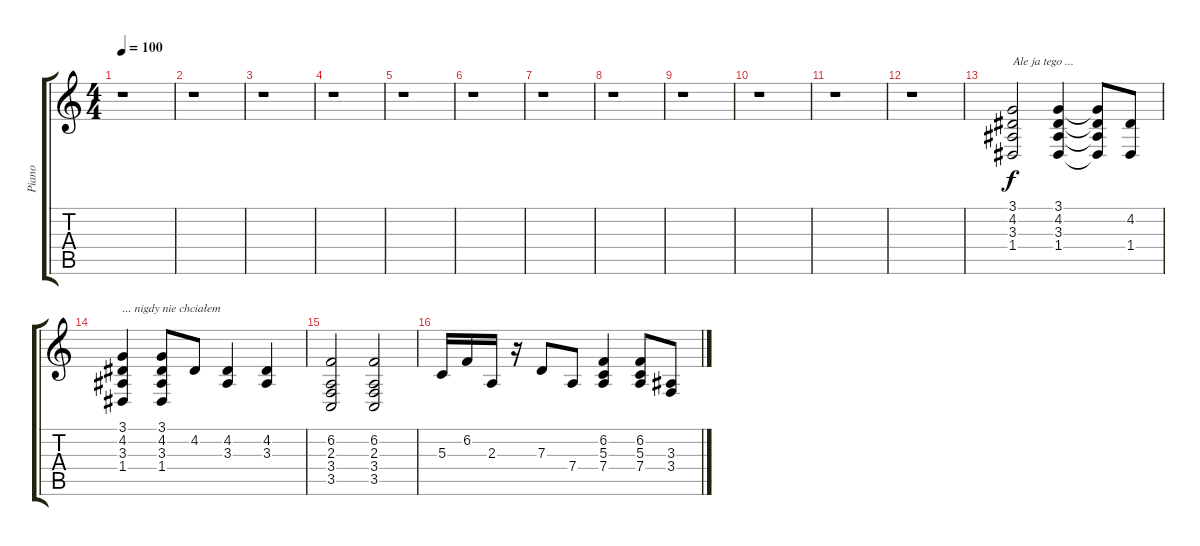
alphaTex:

\track ("Piano" "Piano") {instrument brightacousticpiano}
\staff {score tabs}
\tuning (E4 B3 G3 D3 A2 E2) {hide}
\ts (4 4)
\tempo 100
\clef g2
\ks c
r.1{dy f} |
r.1 |
r.1 |
r.1 |
r.1 |
r.1 |
r.1 |
r.1 |
r.1 |
r.1 |
r.1 |
r.1 |
(3.1 4.2 3.3 1.4).2{txt "Ale ja tego ..."} (3.1 4.2 3.3 1.4).4 (3.1{t} 4.2{t} 3.3{t} 1.4{t}).8 (4.2 1.4).8 |
(3.1 4.2 3.3 1.4).4{txt "... nigdy nie chciałem"} (3.1 4.2 3.3 1.4).8 4.2.8 (4.2 3.3).4 (4.2 3.3).4 |
(6.2 2.3 3.4 3.5).2 (6.2 2.3 3.4 3.5).2 |
5.3.16 6.2.16 2.3.16 r.16 7.3.8 7.4.8 (6.2 5.3 7.4).4 (6.2 5.3 7.4).8 (3.3 3.4).8
